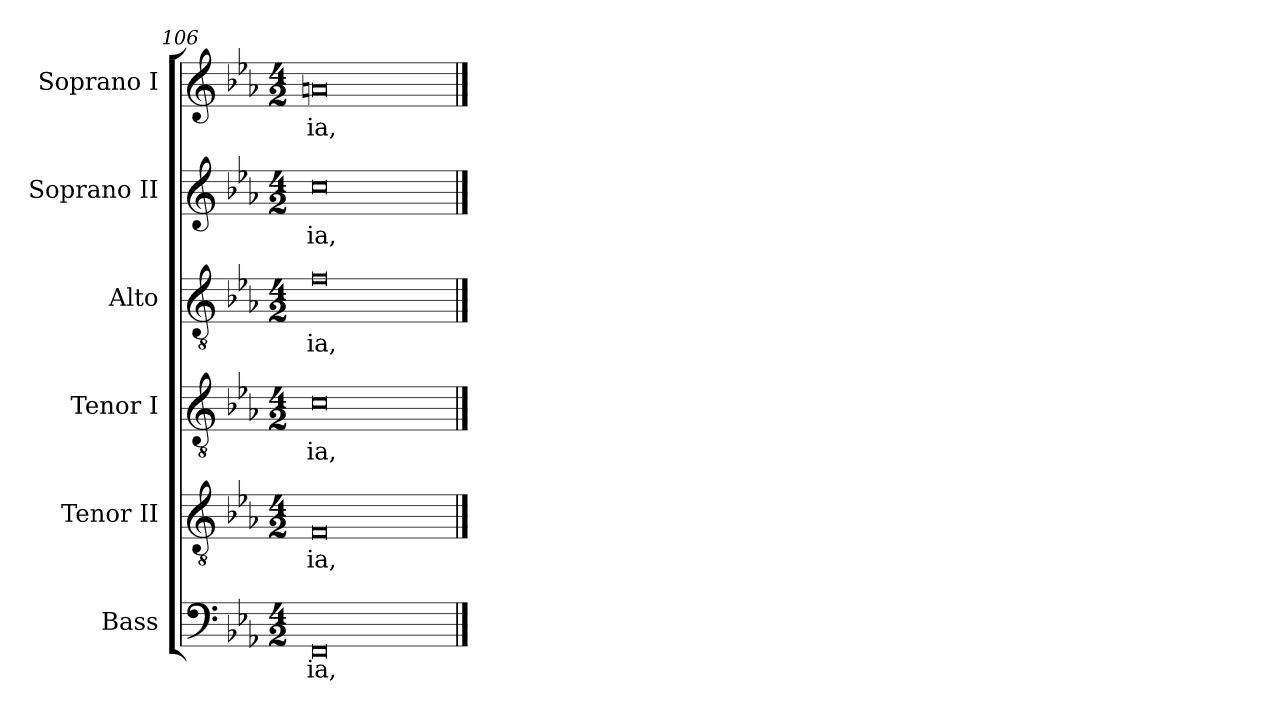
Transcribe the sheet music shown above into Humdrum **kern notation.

**kern	**text	**kern	**text	**kern	**text	**kern	**text	**kern	**text	**kern	**text
*part6	*part6	*part5	*part5	*part4	*part4	*part3	*part3	*part2	*part2	*part1	*part1
*staff6	*staff6	*staff5	*staff5	*staff4	*staff4	*staff3	*staff3	*staff2	*staff2	*staff1	*staff1
*I"Bass	*	*I"Tenor II	*	*I"Tenor I	*	*I"Alto	*	*I"Soprano II	*	*I"Soprano I	*
*I'B	*	*I'T II	*	*I'T I	*	*I'A	*	*I'S II	*	*I'S I	*
*clefF4	*	*clefGv2	*	*clefGv2	*	*clefGv2	*	*clefG2	*	*clefG2	*
*k[b-e-a-]	*	*k[b-e-a-]	*	*k[b-e-a-]	*	*k[b-e-a-]	*	*k[b-e-a-]	*	*k[b-e-a-]	*
*E-:	*	*E-:	*	*E-:	*	*E-:	*	*E-:	*	*E-:	*
*M4/2	*	*M4/2	*	*M4/2	*	*M4/2	*	*M4/2	*	*M4/2	*
=106	=106	=106	=106	=106	=106	=106	=106	=106	=106	=106	=106
!	!LO:LY:b:color=#000000	!	!	!	!	!	!	!	!	!	!
!	!	!	!LO:LY:b:color=#000000	!	!	!	!	!	!	!	!
!	!	!	!	!	!LO:LY:b:color=#000000	!	!	!	!	!	!
!	!	!	!	!	!	!	!LO:LY:b:color=#000000	!	!	!	!
!	!	!	!	!	!	!	!	!	!LO:LY:b:color=#000000	!	!
!	!	!	!	!	!	!	!	!	!	!	!LO:LY:b:color=#000000
0FFi	-ia,	0Fi	-ia,	0ci	-ia,	0fi	-ia,	0cci	-ia,	0ani	-ia,
==	==	==	==	==	==	==	==	==	==	==	==
*-	*-	*-	*-	*-	*-	*-	*-	*-	*-	*-	*-
